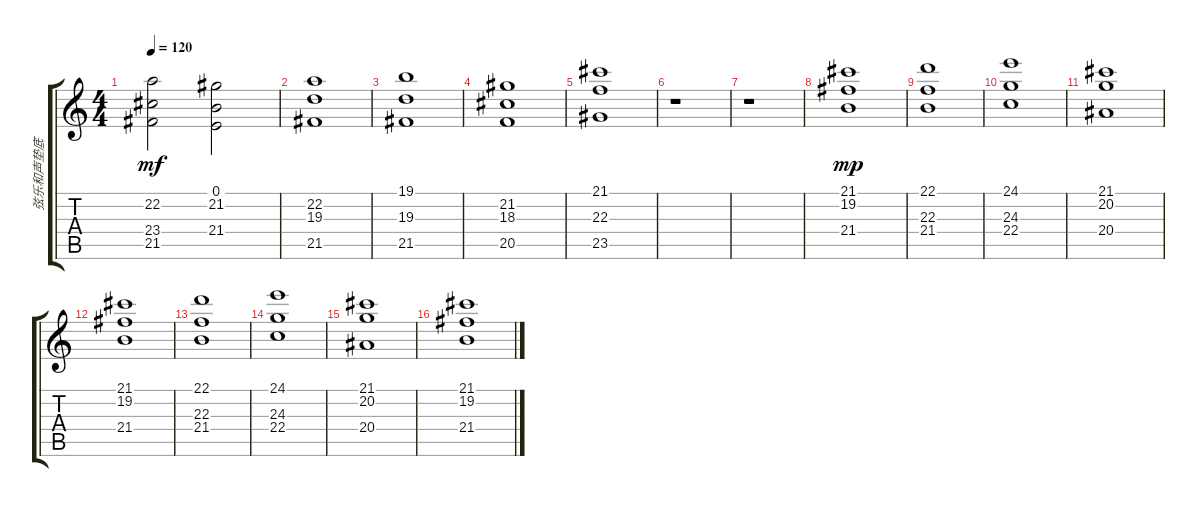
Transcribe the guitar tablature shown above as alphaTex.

\track ("弦乐和声垫底" "弦乐和声垫底") {instrument pad2warm}
\staff {score tabs}
\tuning (E4 B3 G3 D3 A2 E2) {hide}
\ts (4 4)
\tempo 120
\clef g2
\ks c
(22.2 23.4 21.5).2{dy mf} (0.1 21.2 21.4).2 |
(22.2 19.3 21.5).1 |
(19.1 19.3 21.5).1 |
(21.2 18.3 20.5).1 |
(21.1 22.3 23.5).1 |
r.1 |
r.1 |
(21.1 19.2 21.4).1{dy mp} |
(22.1 22.3 21.4).1 |
(24.1 24.3 22.4).1 |
(21.1 20.2 20.4).1 |
(21.1 19.2 21.4).1 |
(22.1 22.3 21.4).1 |
(24.1 24.3 22.4).1 |
(21.1 20.2 20.4).1 |
(21.1 19.2 21.4).1
